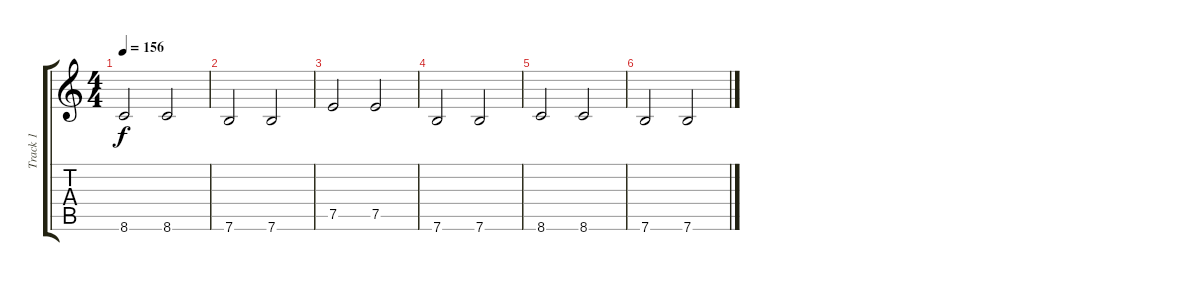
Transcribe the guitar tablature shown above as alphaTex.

\track ("Track 1" "Track 1") {instrument overdrivenguitar}
\staff {score tabs}
\tuning (E4 B3 G3 D3 A2 E2) {hide}
\ts (4 4)
\tempo 156
\clef g2
\ks c
8.6.2{dy f} 8.6.2 |
7.6.2 7.6.2 |
7.5.2 7.5.2 |
7.6.2 7.6.2 |
8.6.2 8.6.2 |
7.6.2 7.6.2
